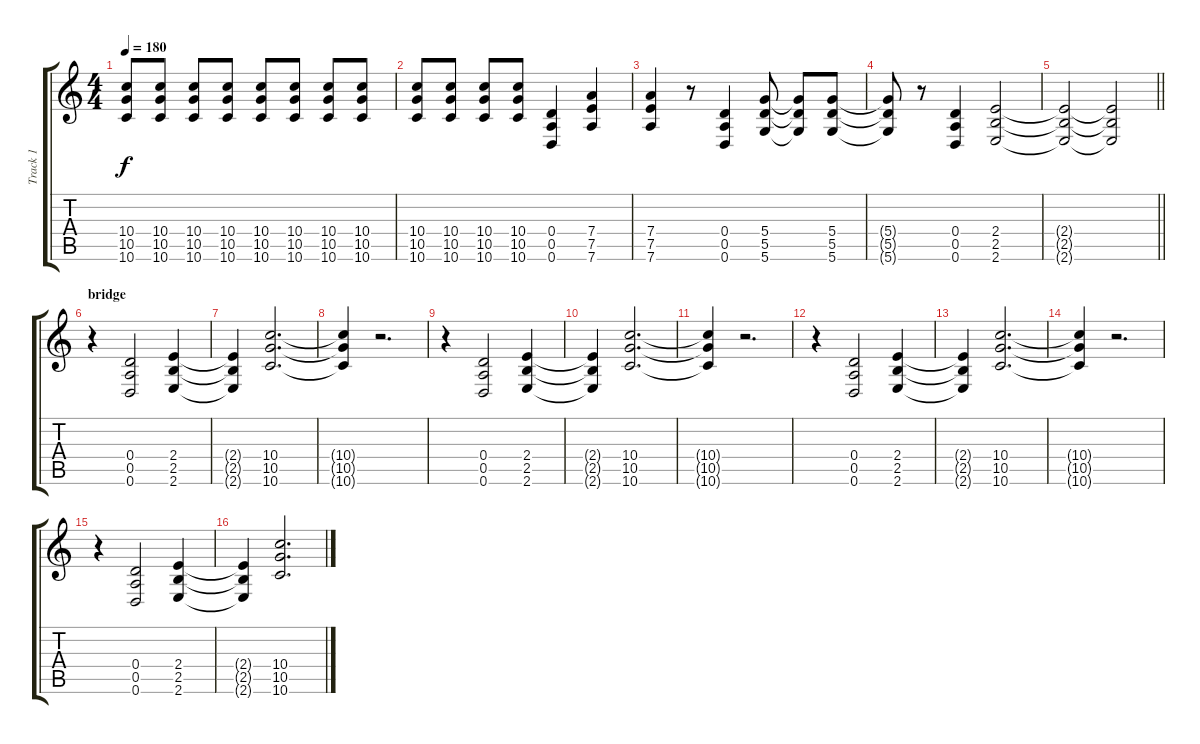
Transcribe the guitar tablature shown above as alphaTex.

\track ("Track 1" "Track 1") {instrument distortionguitar}
\staff {score tabs}
\tuning (E4 B3 G3 D3 A2 D2) {hide}
\ts (4 4)
\tempo 180
\clef g2
\ks c
(10.4 10.5 10.6).8{dy f} (10.4 10.5 10.6).8 (10.4 10.5 10.6).8 (10.4 10.5 10.6).8 (10.4 10.5 10.6).8 (10.4 10.5 10.6).8 (10.4 10.5 10.6).8 (10.4 10.5 10.6).8 |
(10.4 10.5 10.6).8 (10.4 10.5 10.6).8 (10.4 10.5 10.6).8 (10.4 10.5 10.6).8 (0.4 0.5 0.6).4 (7.4 7.5 7.6).4 |
(7.4 7.5 7.6).4 r.8 (0.4 0.5 0.6).4 (5.4 5.5 5.6).8 (5.4{t} 5.5{t} 5.6{t}).8 (5.4 5.5 5.6).8 |
(5.4{t} 5.5{t} 5.6{t}).8 r.8 (0.4 0.5 0.6).4 (2.4 2.5 2.6).2 |
\barLineRight lightlight
(2.4{t} 2.5{t} 2.6{t}).2 (2.4{t} 2.5{t} 2.6{t}).2 |
\section ("" "bridge")
r.4 (0.4 0.5 0.6).2 (2.4 2.5 2.6).4 |
(2.4{t} 2.5{t} 2.6{t}).4 (10.4 10.5 10.6).2{d} |
(10.4{t} 10.5{t} 10.6{t}).4 r.2{d} |
r.4 (0.4 0.5 0.6).2 (2.4 2.5 2.6).4 |
(2.4{t} 2.5{t} 2.6{t}).4 (10.4 10.5 10.6).2{d} |
(10.4{t} 10.5{t} 10.6{t}).4 r.2{d} |
r.4 (0.4 0.5 0.6).2 (2.4 2.5 2.6).4 |
(2.4{t} 2.5{t} 2.6{t}).4 (10.4 10.5 10.6).2{d} |
(10.4{t} 10.5{t} 10.6{t}).4 r.2{d} |
r.4 (0.4 0.5 0.6).2 (2.4 2.5 2.6).4 |
(2.4{t} 2.5{t} 2.6{t}).4 (10.4 10.5 10.6).2{d}
